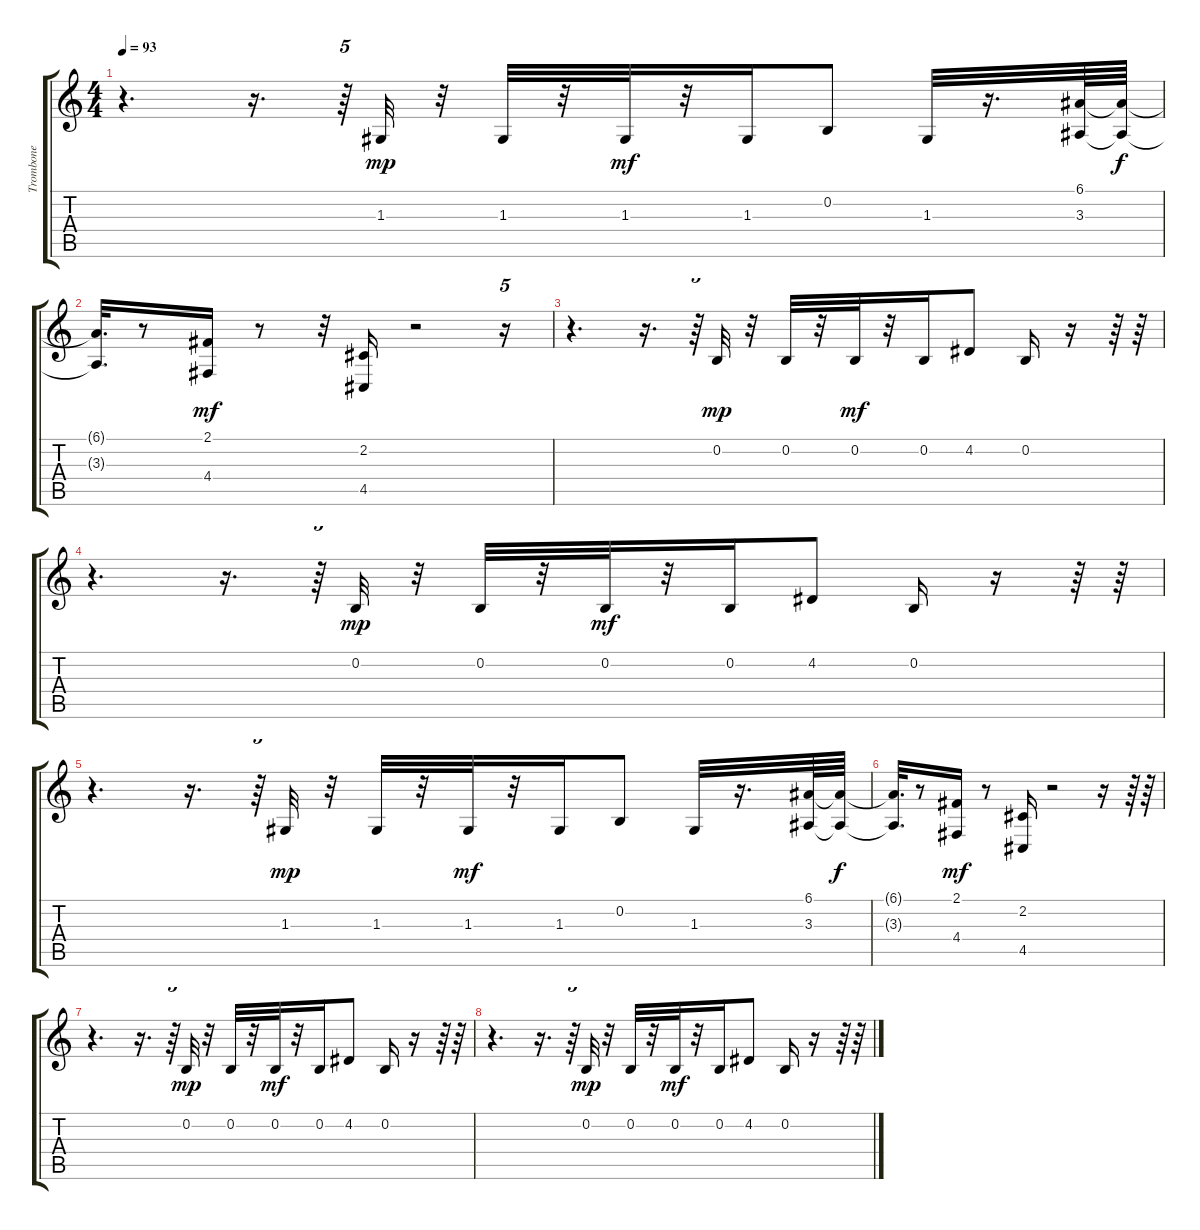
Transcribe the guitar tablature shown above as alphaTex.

\track ("Trombone" "Trombone") {instrument trombone}
\staff {score tabs}
\tuning (E4 B3 G3 D3 A2 E2) {hide}
\ts (4 4)
\tempo 93
\clef g2
\ks c
r.4{d dy mf} r.16{d} r.64{tu (5 4)} 1.3.32{dy mp} r.32 1.3.32 r.32 1.3.32{dy mf} r.32 1.3.16 0.2.8 1.3.32 r.16{d} (6.1 3.3).64 (6.1{t} 3.3{t}).64{dy f} |
(6.1{t} 3.3{t}).32{d} r.8 (2.1 4.4).16{dy mf} r.8 r.32 (2.2 4.5).16 r.2 r.16{tu (5 4)} |
r.4{d} r.16{d} r.64{tu (5 4)} 0.2.32{dy mp} r.32 0.2.32 r.32 0.2.32{dy mf} r.32 0.2.16 4.2.8 0.2.16 r.16 r.64 r.64 |
r.4{d} r.16{d} r.64{tu (5 4)} 0.2.32{dy mp} r.32 0.2.32 r.32 0.2.32{dy mf} r.32 0.2.16 4.2.8 0.2.16 r.16 r.64 r.64 |
r.4{d} r.16{d} r.64{tu (5 4)} 1.3.32{dy mp} r.32 1.3.32 r.32 1.3.32{dy mf} r.32 1.3.16 0.2.8 1.3.32 r.16{d} (6.1 3.3).64 (6.1{t} 3.3{t}).64{dy f} |
(6.1{t} 3.3{t}).32{d} r.8 (2.1 4.4).16{dy mf} r.8 (2.2 4.5).16 r.2 r.16 r.64 r.64 |
r.4{d} r.16{d} r.64{tu (5 4)} 0.2.32{dy mp} r.32 0.2.32 r.32 0.2.32{dy mf} r.32 0.2.16 4.2.8 0.2.16 r.16 r.64 r.64 |
r.4{d} r.16{d} r.64{tu (5 4)} 0.2.32{dy mp} r.32 0.2.32 r.32 0.2.32{dy mf} r.32 0.2.16 4.2.8 0.2.16 r.16 r.64 r.64
